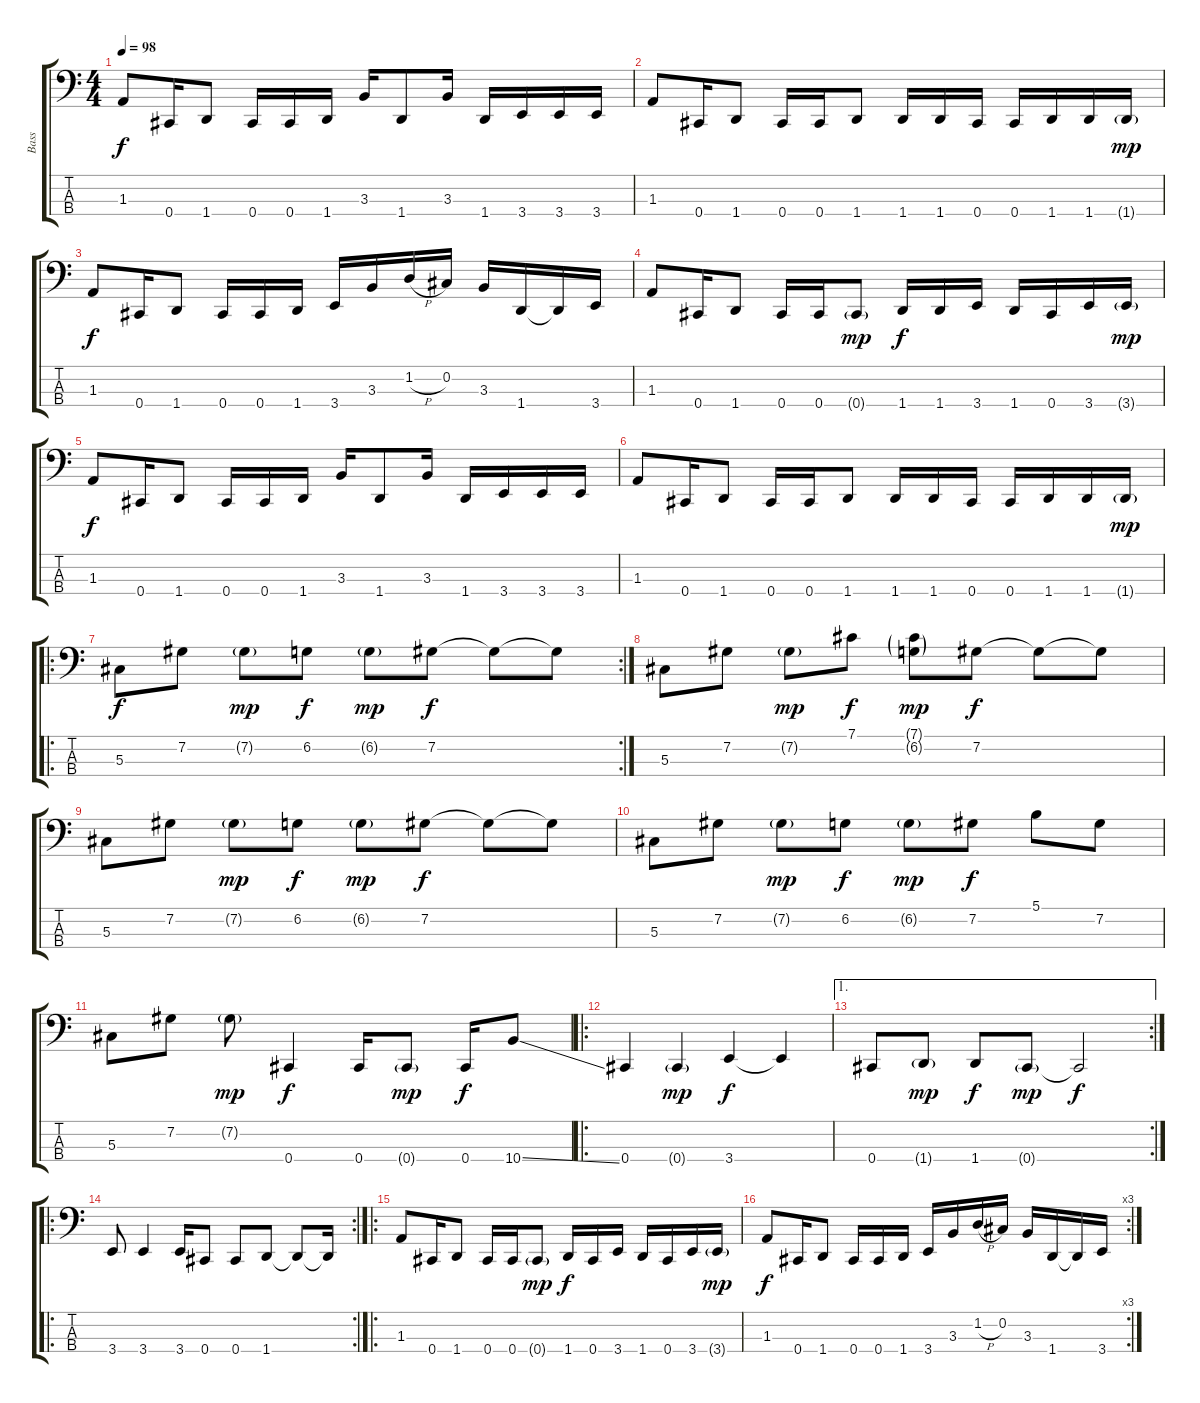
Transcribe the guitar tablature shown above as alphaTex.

\track ("Bass" "Bass") {instrument electricbassfinger}
\staff {score tabs}
\tuning (Gb2 Db2 Ab1 Db1) {hide}
\ts (4 4)
\tempo 98
\clef f4
\ks c
1.3.8{dy f} 0.4.16 1.4.8 0.4.16 0.4.16 1.4.16 3.3.16 1.4.8 3.3.16 1.4.16 3.4.16 3.4.16 3.4.16 |
1.3.8 0.4.16 1.4.8 0.4.16 0.4.16 1.4.8 1.4.16 1.4.16 0.4.16 0.4.16 1.4.16 1.4.16 1.4{g}.16{dy mp} |
1.3.8{dy f} 0.4.16 1.4.8 0.4.16 0.4.16 1.4.16 3.4.16 3.3.16 1.2{h}.16 0.2.16 3.3.16 1.4.16 1.4{t}.16 3.4.16 |
1.3.8 0.4.16 1.4.8 0.4.16 0.4.16 0.4{g}.8{dy mp} 1.4.16{dy f} 1.4.16 3.4.16 1.4.16 0.4.16 3.4.16 3.4{g}.16{dy mp} |
1.3.8{dy f} 0.4.16 1.4.8 0.4.16 0.4.16 1.4.16 3.3.16 1.4.8 3.3.16 1.4.16 3.4.16 3.4.16 3.4.16 |
1.3.8 0.4.16 1.4.8 0.4.16 0.4.16 1.4.8 1.4.16 1.4.16 0.4.16 0.4.16 1.4.16 1.4.16 1.4{g}.16{dy mp} |
\ro
\rc 2
5.3.8{dy f} 7.2.8 7.2{g}.8{dy mp} 6.2.8{dy f} 6.2{g}.8{dy mp} 7.2.8{dy f} 7.2{t}.8 7.2{t}.8 |
5.3.8 7.2.8 7.2{g}.8{dy mp} 7.1.8{dy f} (7.1{g} 6.2{g}).8{dy mp} 7.2.8{dy f} 7.2{t}.8 7.2{t}.8 |
5.3.8 7.2.8 7.2{g}.8{dy mp} 6.2.8{dy f} 6.2{g}.8{dy mp} 7.2.8{dy f} 7.2{t}.8 7.2{t}.8 |
5.3.8 7.2.8 7.2{g}.8{dy mp} 6.2.8{dy f} 6.2{g}.8{dy mp} 7.2.8{dy f} 5.1.8 7.2.8 |
5.3.8 7.2.8 7.2{g}.8{dy mp} 0.4.4{dy f} 0.4.16 0.4{g}.8{dy mp} 0.4.16{dy f} 10.4{ss}.8 |
\ro
0.4.4 0.4{g}.4{dy mp} 3.4.4{dy f} 3.4{t}.4 |
\ae 1
\rc 2
0.4.8 1.4{g}.8{dy mp} 1.4.8{dy f} 0.4{g}.8{dy mp} 0.4{t}.2{dy f} |
\ro
\rc 2
3.4.8 3.4.4 3.4.16 0.4.8 0.4.8 1.4.8 1.4{t}.8 1.4{t}.16 |
\ro
1.3.8 0.4.16 1.4.8 0.4.16 0.4.16 0.4{g}.8{dy mp} 1.4.16{dy f} 0.4.16 3.4.16 1.4.16 0.4.16 3.4.16 3.4{g}.16{dy mp} |
\rc 3
1.3.8{dy f} 0.4.16 1.4.8 0.4.16 0.4.16 1.4.16 3.4.16 3.3.16 1.2{h}.16 0.2.16 3.3.16 1.4.16 1.4{t}.16 3.4.16
